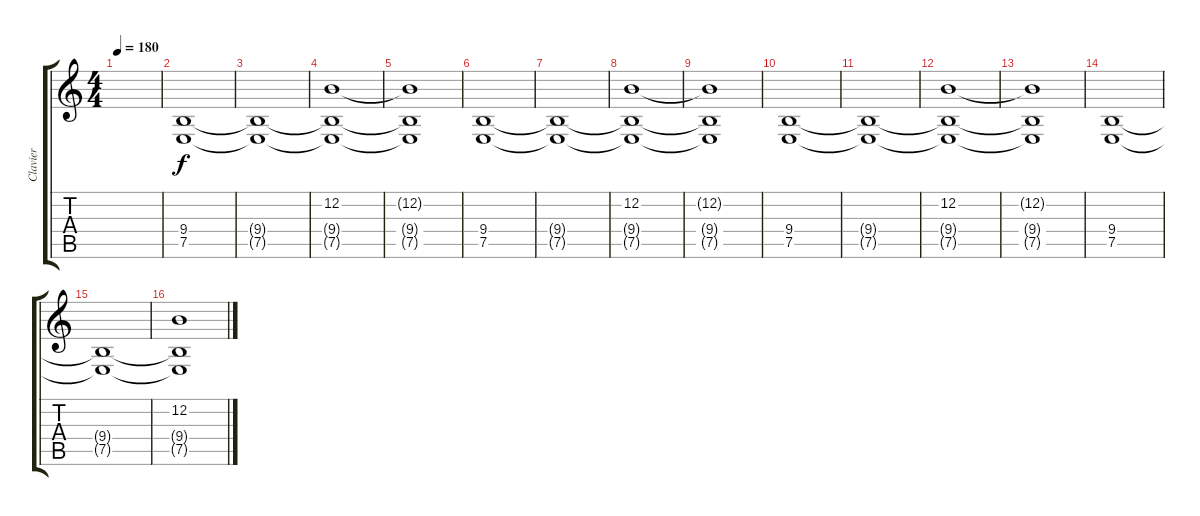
\track ("Clavier" "Clavier") {instrument choiraahs}
\staff {score tabs}
\tuning (E4 B3 G3 D3 A2 D2) {hide}
\ts (4 4)
\tempo 180
\clef g2
\ks c
|
(9.4 7.5).1 |
(9.4{t} 7.5{t}).1 |
(12.2 9.4{t} 7.5{t}).1 |
(12.2{t} 9.4{t} 7.5{t}).1 |
(9.4 7.5).1 |
(9.4{t} 7.5{t}).1 |
(12.2 9.4{t} 7.5{t}).1 |
(12.2{t} 9.4{t} 7.5{t}).1 |
(9.4 7.5).1 |
(9.4{t} 7.5{t}).1 |
(12.2 9.4{t} 7.5{t}).1 |
(12.2{t} 9.4{t} 7.5{t}).1 |
(9.4 7.5).1 |
(9.4{t} 7.5{t}).1 |
(12.2 9.4{t} 7.5{t}).1
